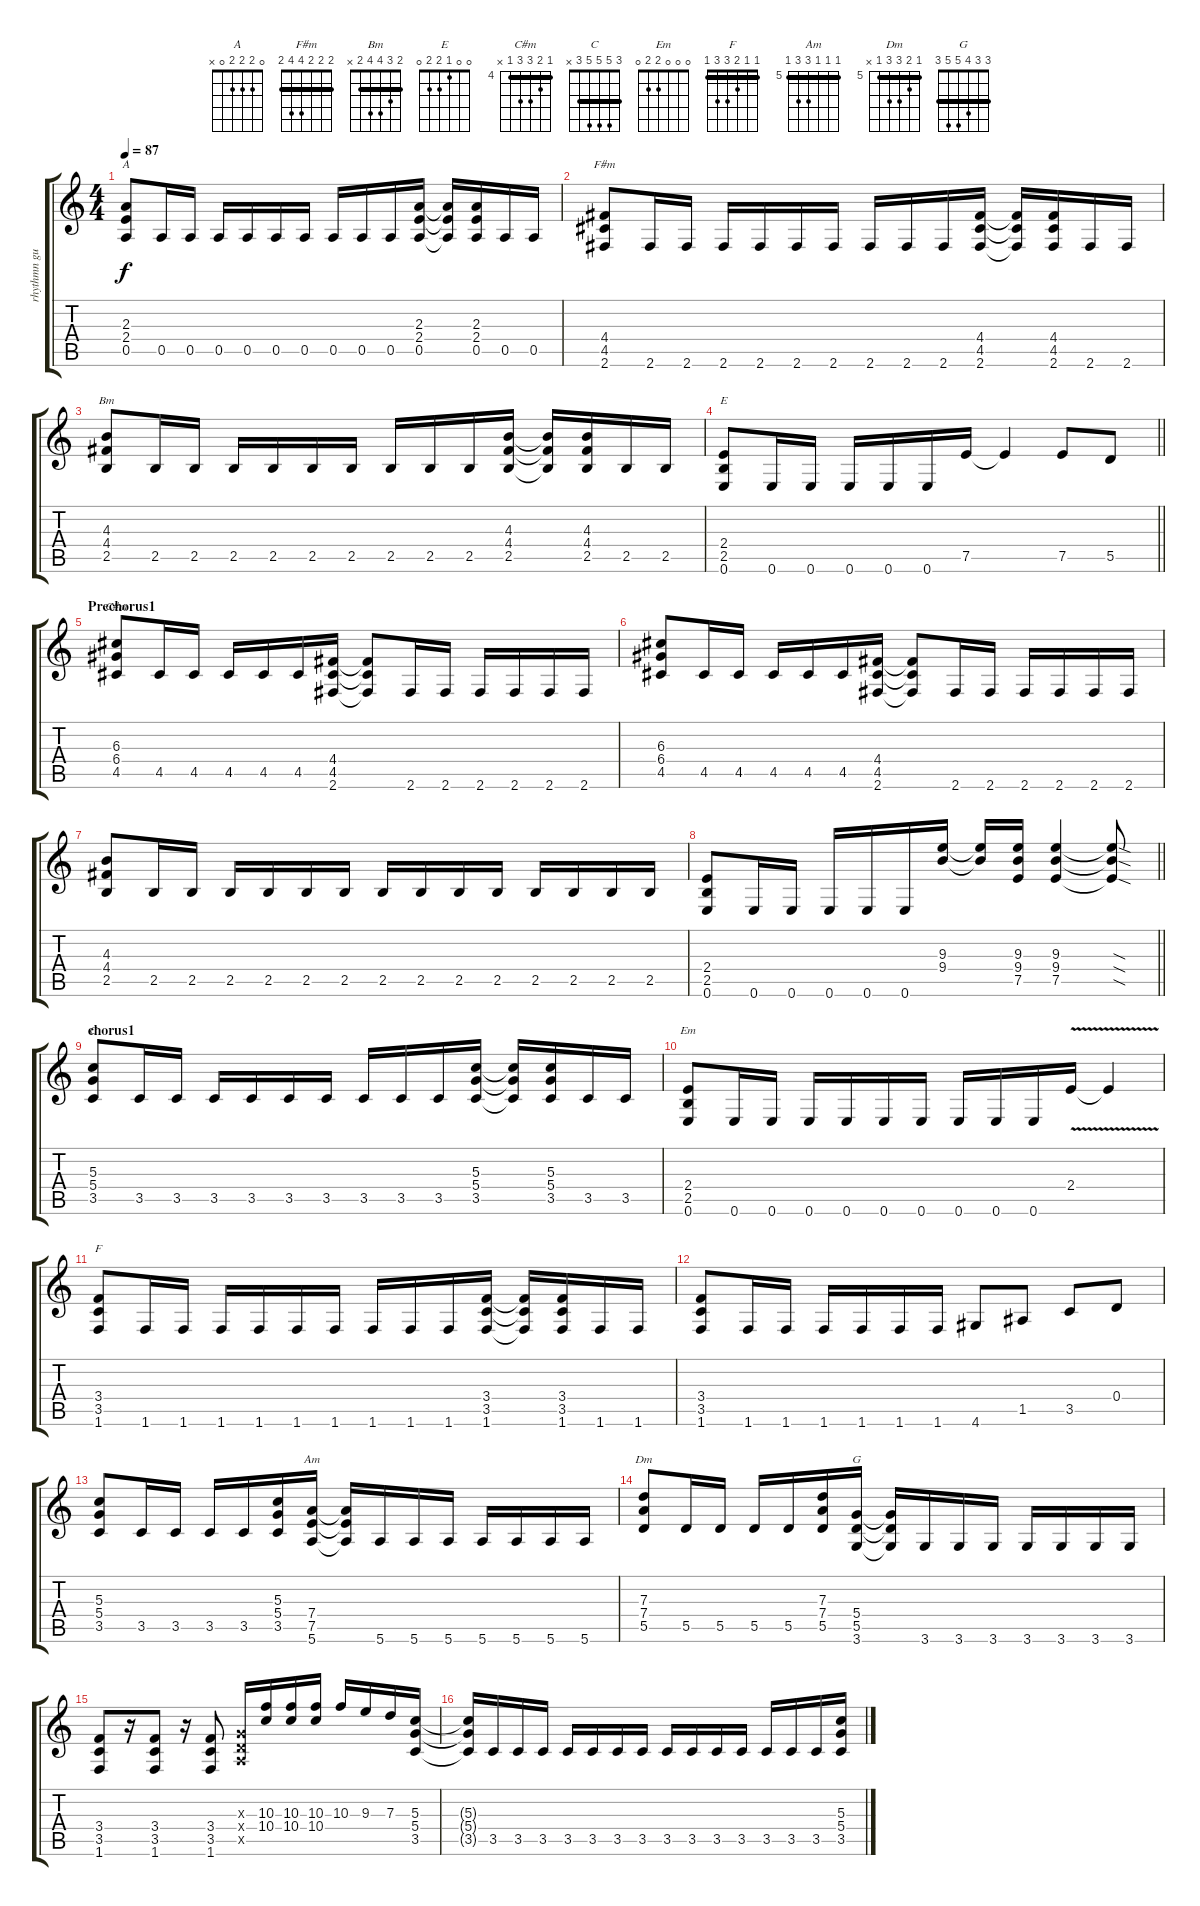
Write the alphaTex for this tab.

\track ("rhythmn guitar" "rhythmn gu") {instrument distortionguitar}
\staff {score tabs}
\tuning (E4 B3 G3 D3 A2 E2) {hide}
\chord ("A" 0 2 2 2 0 x)
\chord ("F#m" 2 2 2 4 4 2) {barre 2}
\chord ("Bm" 2 3 4 4 2 x) {barre 2}
\chord ("E" 0 0 1 2 2 0)
\chord ("C#m" 4 5 6 6 4 x) {firstfret 4 barre 4}
\chord ("C" 3 5 5 5 3 x) {barre 3}
\chord ("Em" 0 0 0 2 2 0)
\chord ("F" 1 1 2 3 3 1) {barre 1}
\chord ("Am" 5 5 5 7 7 5) {firstfret 5 barre 5}
\chord ("Dm" 5 6 7 7 5 x) {firstfret 5 barre 5}
\chord ("G" 3 3 4 5 5 3) {barre 3}
\ts (4 4)
\tempo 87
\clef g2
\ks c
(2.3 2.4 0.5).8{ch "A" dy f} 0.5.16 0.5.16 0.5.16 0.5.16 0.5.16 0.5.16 0.5.16 0.5.16 0.5.16 (2.3 2.4 0.5).16 (2.3{t} 2.4{t} 0.5{t}).16 (2.3 2.4 0.5).16 0.5.16 0.5.16 |
(4.4 4.5 2.6).8{ch "F#m"} 2.6.16 2.6.16 2.6.16 2.6.16 2.6.16 2.6.16 2.6.16 2.6.16 2.6.16 (4.4 4.5 2.6).16 (4.4{t} 4.5{t} 2.6{t}).16 (4.4 4.5 2.6).16 2.6.16 2.6.16 |
(4.3 4.4 2.5).8{ch "Bm"} 2.5.16 2.5.16 2.5.16 2.5.16 2.5.16 2.5.16 2.5.16 2.5.16 2.5.16 (4.3 4.4 2.5).16 (4.3{t} 4.4{t} 2.5{t}).16 (4.3 4.4 2.5).16 2.5.16 2.5.16 |
\barLineRight lightlight
(2.4 2.5 0.6).8{ch "E"} 0.6.16 0.6.16 0.6.16 0.6.16 0.6.16 7.5.16 7.5{t}.4 7.5.8 5.5.8 |
\section ("" "Prechorus1")
(6.3 6.4 4.5).8{ch "C#m"} 4.5.16 4.5.16 4.5.16 4.5.16 4.5.16 (4.4 4.5 2.6).16 (4.4{t} 4.5{t} 2.6{t}).8 2.6.16 2.6.16 2.6.16 2.6.16 2.6.16 2.6.16 |
(6.3 6.4 4.5).8 4.5.16 4.5.16 4.5.16 4.5.16 4.5.16 (4.4 4.5 2.6).16 (4.4{t} 4.5{t} 2.6{t}).8 2.6.16 2.6.16 2.6.16 2.6.16 2.6.16 2.6.16 |
(4.3 4.4 2.5).8 2.5.16 2.5.16 2.5.16 2.5.16 2.5.16 2.5.16 2.5.16 2.5.16 2.5.16 2.5.16 2.5.16 2.5.16 2.5.16 2.5.16 |
\barLineRight lightlight
(2.4 2.5 0.6).8 0.6.16 0.6.16 0.6.16 0.6.16 0.6.16 (9.3 9.4).16 (9.3{t} 9.4{t}).16 (9.3 9.4 7.5).16 (9.3 9.4 7.5).4 (9.3{sod t} 9.4{sod t} 7.5{sod t}).8 |
\section ("" "chorus1")
(5.3 5.4 3.5).8{ch "C"} 3.5.16 3.5.16 3.5.16 3.5.16 3.5.16 3.5.16 3.5.16 3.5.16 3.5.16 (5.3 5.4 3.5).16 (5.3{t} 5.4{t} 3.5{t}).16 (5.3 5.4 3.5).16 3.5.16 3.5.16 |
(2.4 2.5 0.6).8{ch "Em"} 0.6.16 0.6.16 0.6.16 0.6.16 0.6.16 0.6.16 0.6.16 0.6.16 0.6.16 2.4{v}.16 2.4{t}.4 |
(3.4 3.5 1.6).8{ch "F"} 1.6.16 1.6.16 1.6.16 1.6.16 1.6.16 1.6.16 1.6.16 1.6.16 1.6.16 (3.4 3.5 1.6).16 (3.4{t} 3.5{t} 1.6{t}).16 (3.4 3.5 1.6).16 1.6.16 1.6.16 |
(3.4 3.5 1.6).8 1.6.16 1.6.16 1.6.16 1.6.16 1.6.16 1.6.16 4.6.8 1.5.8 3.5.8 0.4.8 |
(5.3 5.4 3.5).8 3.5.16 3.5.16 3.5.16 3.5.16 (5.3 5.4 3.5).16 (7.4 7.5 5.6).16{ch "Am"} (7.4{t} 7.5{t} 5.6{t}).16 5.6.16 5.6.16 5.6.16 5.6.16 5.6.16 5.6.16 5.6.16 |
(7.3 7.4 5.5).8{ch "Dm"} 5.5.16 5.5.16 5.5.16 5.5.16 (7.3 7.4 5.5).16 (5.4 5.5 3.6).16{ch "G"} (5.4{t} 5.5{t} 3.6{t}).16 3.6.16 3.6.16 3.6.16 3.6.16 3.6.16 3.6.16 3.6.16 |
(3.4 3.5 1.6).8 r.16 (3.4 3.5 1.6).8 r.16 (3.4 3.5 1.6).8 (0.3{x} 0.4{x} 0.5{x}).16 (10.3 10.4).16 (10.3 10.4).16 (10.3 10.4).16 10.3.16 9.3.16 7.3.16 (5.3 5.4 3.5).16 |
(5.3{t} 5.4{t} 3.5{t}).16 3.5.16 3.5.16 3.5.16 3.5.16 3.5.16 3.5.16 3.5.16 3.5.16 3.5.16 3.5.16 3.5.16 3.5.16 3.5.16 3.5.16 (5.3 5.4 3.5).16
